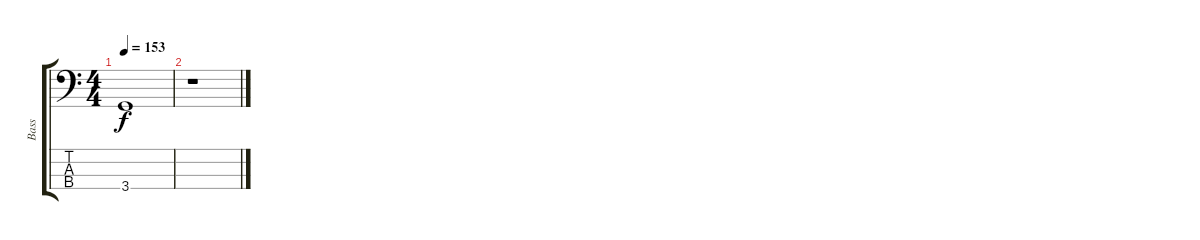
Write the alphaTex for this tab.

\track ("Bass" "Bass") {instrument electricbasspick}
\staff {score tabs}
\tuning (G2 D2 A1 E1) {hide}
\ts (4 4)
\tempo 153
\clef f4
\ks c
3.4{t}.1{dy f} |
r.1
